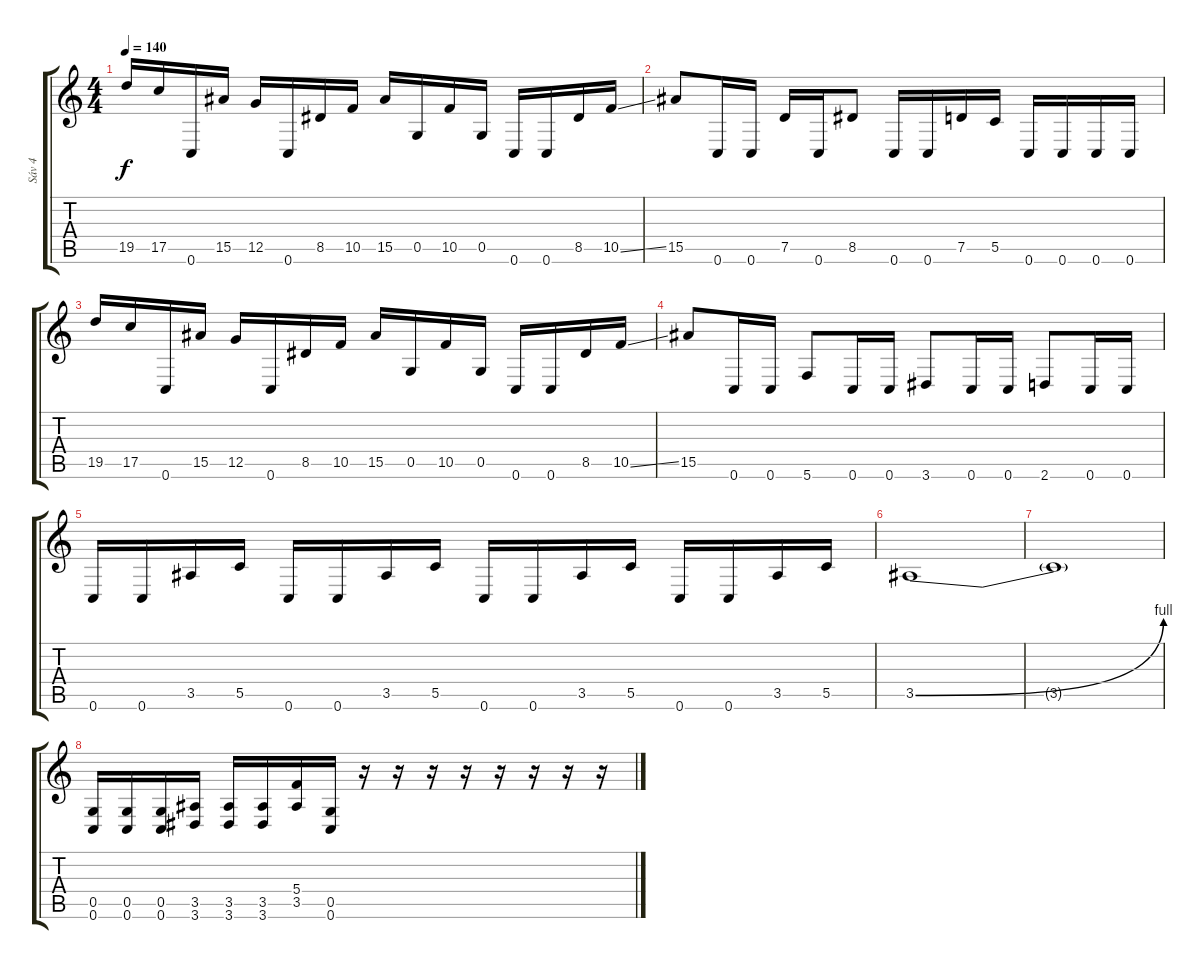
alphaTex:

\track ("Sáv 4" "Sáv 4") {instrument distortionguitar}
\staff {score tabs}
\tuning (D4 A3 F3 C3 G2 C2) {hide}
\ts (4 4)
\tempo 140
\clef g2
\ks c
19.5.16{dy f} 17.5.16 0.6.16 15.5.16 12.5.16 0.6.16 8.5.16 10.5.16 15.5.16 0.5.16 10.5.16 0.5.16 0.6.16 0.6.16 8.5.16 10.5{ss}.16 |
15.5.8 0.6.16 0.6.16 7.5.16 0.6.16 8.5.8 0.6.16 0.6.16 7.5.16 5.5.16 0.6.16 0.6.16 0.6.16 0.6.16 |
19.5.16 17.5.16 0.6.16 15.5.16 12.5.16 0.6.16 8.5.16 10.5.16 15.5.16 0.5.16 10.5.16 0.5.16 0.6.16 0.6.16 8.5.16 10.5{ss}.16 |
15.5.8 0.6.16 0.6.16 5.6.8 0.6.16 0.6.16 3.6.8 0.6.16 0.6.16 2.6.8 0.6.16 0.6.16 |
0.6.16 0.6.16 3.5.16 5.5.16 0.6.16 0.6.16 3.5.16 5.5.16 0.6.16 0.6.16 3.5.16 5.5.16 0.6.16 0.6.16 3.5.16 5.5.16 |
3.5{be (bend 0 0 60 4)}.1 |
3.5{t}.1 |
(0.5 0.6).16 (0.5 0.6).16 (0.5 0.6).16 (3.5 3.6).16 (3.5 3.6).16 (3.5 3.6).16 (5.4 3.5).16 (0.5 0.6).16 r.16 r.16 r.16 r.16 r.16 r.16 r.16 r.16
